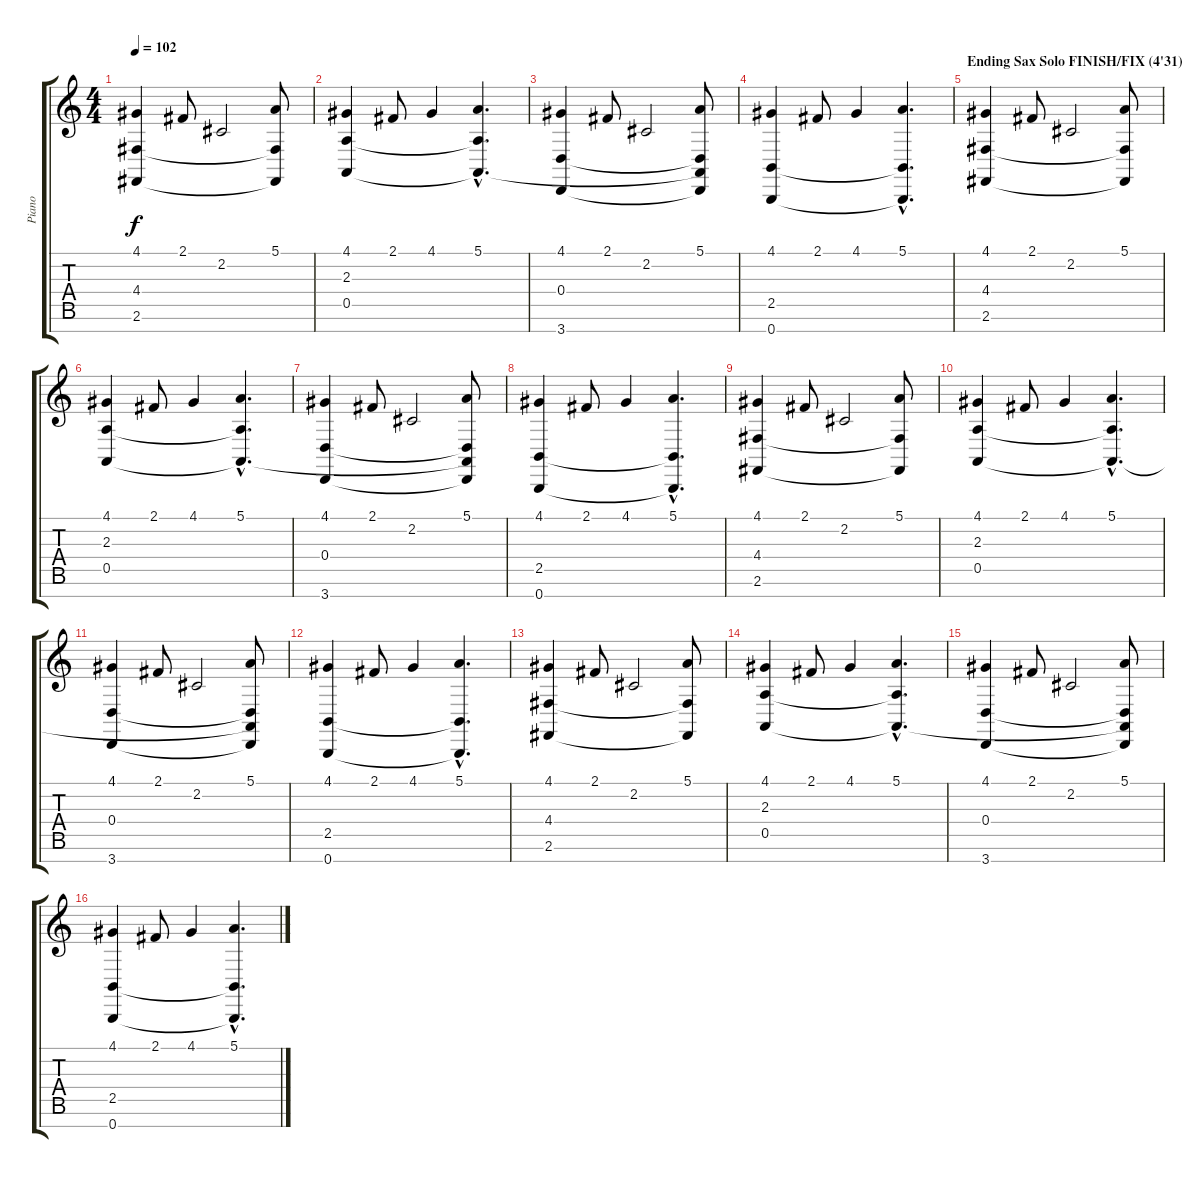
\track ("Piano" "Piano") {instrument electricgrandpiano}
\staff {score tabs}
\tuning (E4 B3 G3 D3 A2 E2 B1) {hide}
\ts (4 4)
\tempo 102
\clef g2
\ks c
(4.1 4.4 2.6).4{dy f} 2.1.8 2.2.2 (5.1 4.4{t} 2.6{t}).8 |
(4.1 2.3 0.5).4 2.1.8 4.1.4 (5.1{hac} 2.3{hac t} 0.5{hac t}).4{d} |
(4.1 0.4 3.7).4 2.1.8 2.2.2 (5.1 0.4{t} 0.5{t} 3.7{t}).8 |
(4.1 2.5 0.7).4 2.1.8 4.1.4 (5.1{hac} 2.5{hac t} 0.7{hac t}).4{d} |
\section ("" "Ending Sax Solo FINISH/FIX (4'31)")
(4.1 4.4 2.6).4 2.1.8 2.2.2 (5.1 4.4{t} 2.6{t}).8 |
(4.1 2.3 0.5).4 2.1.8 4.1.4 (5.1{hac} 2.3{hac t} 0.5{hac t}).4{d} |
(4.1 0.4 3.7).4 2.1.8 2.2.2 (5.1 0.4{t} 0.5{t} 3.7{t}).8 |
(4.1 2.5 0.7).4 2.1.8 4.1.4 (5.1{hac} 2.5{hac t} 0.7{hac t}).4{d} |
(4.1 4.4 2.6).4 2.1.8 2.2.2 (5.1 4.4{t} 2.6{t}).8 |
(4.1 2.3 0.5).4 2.1.8 4.1.4 (5.1{hac} 2.3{hac t} 0.5{hac t}).4{d} |
(4.1 0.4 3.7).4 2.1.8 2.2.2 (5.1 0.4{t} 0.5{t} 3.7{t}).8 |
(4.1 2.5 0.7).4 2.1.8 4.1.4 (5.1{hac} 2.5{hac t} 0.7{hac t}).4{d} |
(4.1 4.4 2.6).4 2.1.8 2.2.2 (5.1 4.4{t} 2.6{t}).8 |
(4.1 2.3 0.5).4 2.1.8 4.1.4 (5.1{hac} 2.3{hac t} 0.5{hac t}).4{d} |
(4.1 0.4 3.7).4 2.1.8 2.2.2 (5.1 0.4{t} 0.5{t} 3.7{t}).8 |
(4.1 2.5 0.7).4 2.1.8 4.1.4 (5.1{hac} 2.5{hac t} 0.7{hac t}).4{d}
